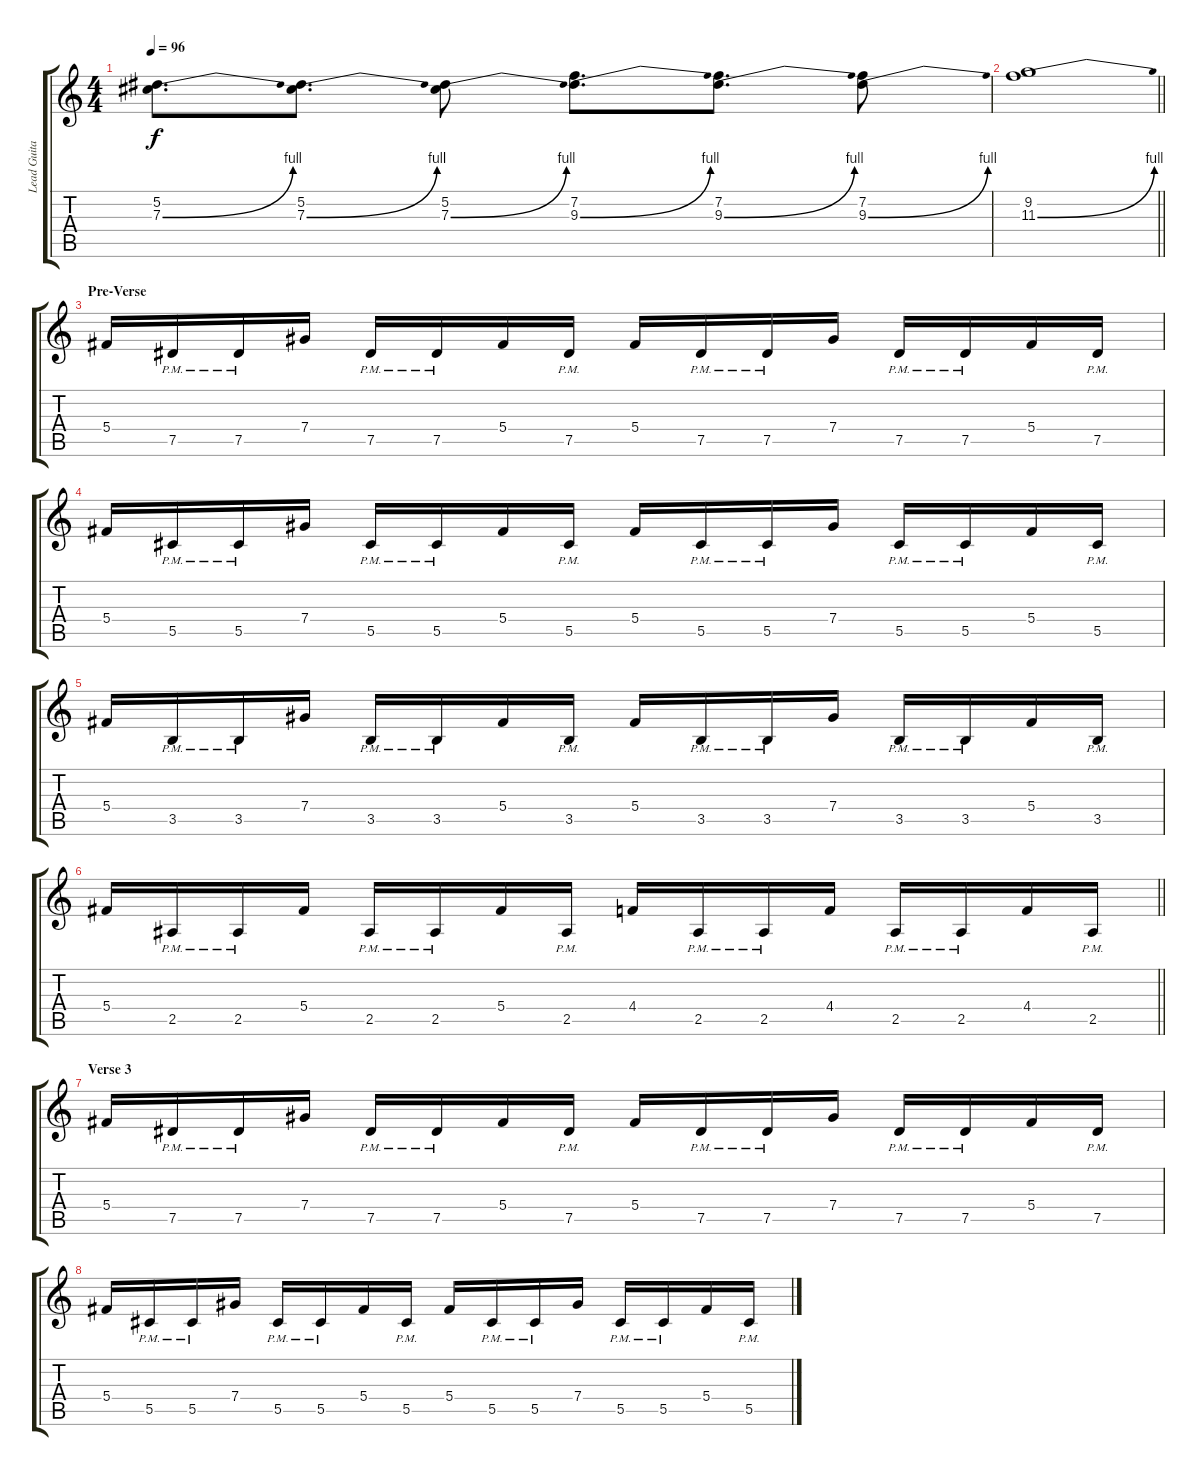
\track ("Lead Guitar" "Lead Guita") {instrument distortionguitar}
\staff {score tabs}
\tuning (Eb4 Bb3 Gb3 Db3 Ab2 Eb2) {hide}
\ts (4 4)
\tempo 96
\clef g2
\ks c
(5.2 7.3{be (bend 0 0 60 4)}).8{d dy f} (5.2 7.3{be (bend 0 0 60 4)}).8{d} (5.2 7.3{be (bend 0 0 60 4)}).8 (7.2 9.3{be (bend 0 0 60 4)}).8{d} (7.2 9.3{be (bend 0 0 60 4)}).8{d} (7.2 9.3{be (bend 0 0 60 4)}).8 |
\barLineRight lightlight
(9.2 11.3{be (bend 0 0 60 4)}).1 |
\section ("" "Pre-Verse")
5.4.16 7.5{pm}.16 7.5{pm}.16 7.4.16 7.5{pm}.16 7.5{pm}.16 5.4.16 7.5{pm}.16 5.4.16 7.5{pm}.16 7.5{pm}.16 7.4.16 7.5{pm}.16 7.5{pm}.16 5.4.16 7.5{pm}.16 |
5.4.16 5.5{pm}.16 5.5{pm}.16 7.4.16 5.5{pm}.16 5.5{pm}.16 5.4.16 5.5{pm}.16 5.4.16 5.5{pm}.16 5.5{pm}.16 7.4.16 5.5{pm}.16 5.5{pm}.16 5.4.16 5.5{pm}.16 |
5.4.16 3.5{pm}.16 3.5{pm}.16 7.4.16 3.5{pm}.16 3.5{pm}.16 5.4.16 3.5{pm}.16 5.4.16 3.5{pm}.16 3.5{pm}.16 7.4.16 3.5{pm}.16 3.5{pm}.16 5.4.16 3.5{pm}.16 |
\barLineRight lightlight
5.4.16 2.5{pm}.16 2.5{pm}.16 5.4.16 2.5{pm}.16 2.5{pm}.16 5.4.16 2.5{pm}.16 4.4.16 2.5{pm}.16 2.5{pm}.16 4.4.16 2.5{pm}.16 2.5{pm}.16 4.4.16 2.5{pm}.16 |
\section ("" "Verse 3")
5.4.16 7.5{pm}.16 7.5{pm}.16 7.4.16 7.5{pm}.16 7.5{pm}.16 5.4.16 7.5{pm}.16 5.4.16 7.5{pm}.16 7.5{pm}.16 7.4.16 7.5{pm}.16 7.5{pm}.16 5.4.16 7.5{pm}.16 |
5.4.16 5.5{pm}.16 5.5{pm}.16 7.4.16 5.5{pm}.16 5.5{pm}.16 5.4.16 5.5{pm}.16 5.4.16 5.5{pm}.16 5.5{pm}.16 7.4.16 5.5{pm}.16 5.5{pm}.16 5.4.16 5.5{pm}.16
